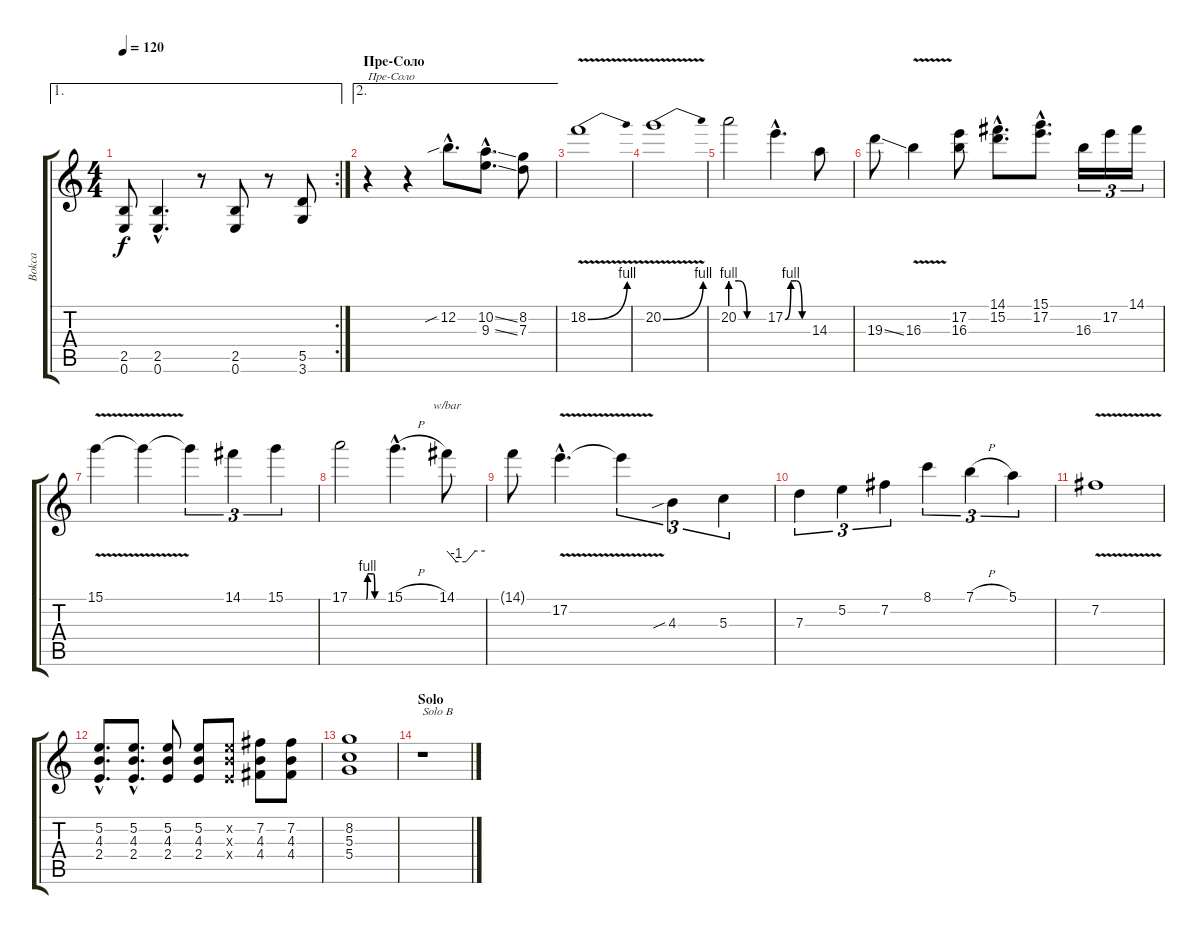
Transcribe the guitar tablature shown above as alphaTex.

\track ("Bokca" "Bokca") {instrument acousticguitarnylon}
\staff {score tabs}
\tuning (E4 B3 G3 D3 A2 E2) {hide}
\ae 1
\rc 2
\ts (4 4)
\tempo 120
\clef g2
\ks c
(2.5 0.6).8{dy f} (2.5{hac} 0.6{hac}).4{d} r.8 (2.5 0.6).8 r.8 (5.5 3.6).8 |
\ae 2
\section ("" "Пре-Соло")
r.4{txt "Пре-Соло" volume 12 instrument distortionguitar} r.4 12.2{sib hac}.8{d} (10.2{ss hac} 9.3{ss hac}).8{d} (8.2 7.3).8 |
18.2{be (bend 0 0 60 4) v}.1{instrument distortionguitar} |
20.2{be (bend 0 0 60 4) v}.1{instrument distortionguitar} |
20.2{be (custom 0 4 15 4 30 0 60 0)}.2{instrument distortionguitar} 17.2{be (custom 0 0 15 4 30 4 45 0 60 0) hac}.4{d} 14.3.8 |
19.3{ss}.8{instrument overdrivenguitar} 16.3{v}.4 (17.2 16.3).8 (14.1{hac} 15.2{hac}).8{d} (15.1{hac} 17.2{hac}).8{d} 16.3.16{tu (3 2)} 17.2.16{tu (3 2)} 14.1.16{tu (3 2)} |
15.1{v}.4 15.1{t}.4 15.1{t}.4{tu (3 2)} 14.1.4{tu (3 2)} 15.1.4{tu (3 2)} |
17.1{be (custom 0 0 30 0 32 4 43 4 45 0 60 0)}.2 15.1{h hac}.4{d} 14.1.8{tbe (custom default 0 0 15 -4 30 -4 45 0 60 0)} |
14.1{t}.8 17.2{v hac}.4{d} 17.2{t}.4{tu (3 2)} 4.3{sib}.4{tu (3 2)} 5.3.4{tu (3 2)} |
7.3.4{tu (3 2)} 5.2.4{tu (3 2)} 7.2.4{tu (3 2)} 8.1.4{tu (3 2)} 7.1{h}.4{tu (3 2)} 5.1.4{tu (3 2)} |
7.2{v}.1 |
(5.2{hac} 4.3{hac} 2.4{hac}).8{d} (5.2{hac} 4.3{hac} 2.4{hac}).8{d} (5.2 4.3 2.4).8 (5.2 4.3 2.4).8 (5.2{x} 4.3{x} 2.4{x}).8 (7.2 4.3 4.4).8 (7.2 4.3 4.4).8 |
(8.2 5.3 5.4).1 |
\section ("" "Solo")
r.1{txt "Solo B"}
